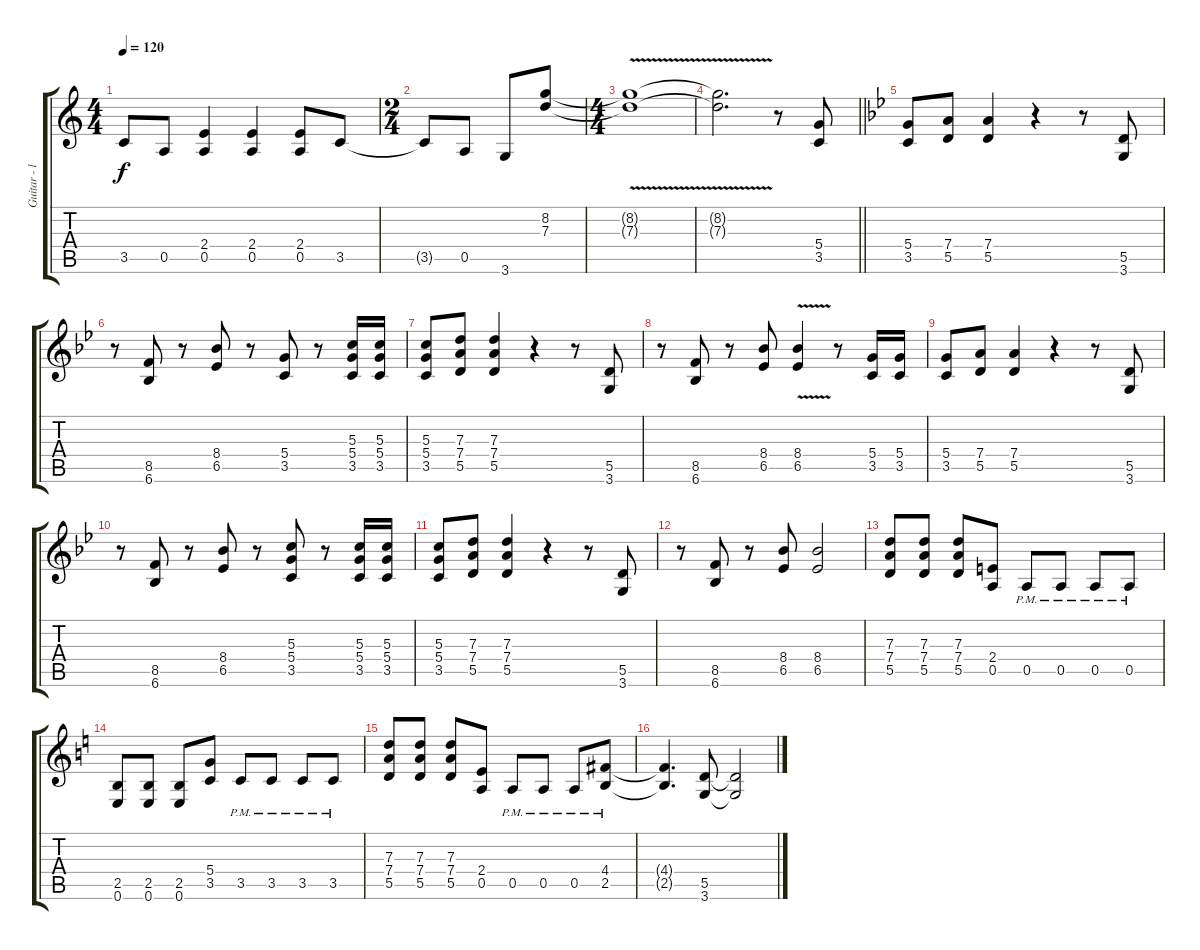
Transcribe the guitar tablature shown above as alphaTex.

\track ("Guitar - left" "Guitar - l") {instrument distortionguitar}
\staff {score tabs}
\tuning (E4 B3 G3 D3 A2 E2) {hide}
\ts (4 4)
\tempo 120
\clef g2
\ks c
3.5{t}.8{dy f} 0.5.8 (2.4 0.5).4 (2.4 0.5).4 (2.4 0.5).8 3.5.8 |
\ts (2 4)
3.5{t}.8 0.5.8 3.6.8 (8.2 7.3).8 |
\ts (4 4)
(8.2{v t} 7.3{v t}).1 |
\barLineRight lightlight
(8.2{t} 7.3{t}).2{d} r.8 (5.4 3.5).8 |
\ks bb
(5.4 3.5).8 (7.4 5.5).8 (7.4 5.5).4 r.4 r.8 (5.5 3.6).8 |
r.8 (8.5 6.6).8 r.8 (8.4 6.5).8 r.8 (5.4 3.5).8 r.8 (5.3 5.4 3.5).16 (5.3 5.4 3.5).16 |
(5.3 5.4 3.5).8 (7.3 7.4 5.5).8 (7.3 7.4 5.5).4 r.4 r.8 (5.5 3.6).8 |
r.8 (8.5 6.6).8 r.8 (8.4 6.5).8 (8.4{v} 6.5{v}).4 r.8 (5.4 3.5).16 (5.4 3.5).16 |
(5.4 3.5).8 (7.4 5.5).8 (7.4 5.5).4 r.4 r.8 (5.5 3.6).8 |
r.8 (8.5 6.6).8 r.8 (8.4 6.5).8 r.8 (5.3 5.4 3.5).8 r.8 (5.3 5.4 3.5).16 (5.3 5.4 3.5).16 |
(5.3 5.4 3.5).8 (7.3 7.4 5.5).8 (7.3 7.4 5.5).4 r.4 r.8 (5.5 3.6).8 |
r.8 (8.5 6.6).8 r.8 (8.4 6.5).8 (8.4 6.5).2 |
(7.3 7.4 5.5).8 (7.3 7.4 5.5).8 (7.3 7.4 5.5).8 (2.4 0.5).8 0.5{pm}.8 0.5{pm}.8 0.5{pm}.8 0.5{pm}.8 |
\ks c
(2.5 0.6).8 (2.5 0.6).8 (2.5 0.6).8 (5.4 3.5).8 3.5{pm}.8 3.5{pm}.8 3.5{pm}.8 3.5{pm}.8 |
(7.3 7.4 5.5).8 (7.3 7.4 5.5).8 (7.3 7.4 5.5).8 (2.4 0.5).8 0.5{pm}.8 0.5{pm}.8 0.5{pm}.8 (4.4{pm} 2.5{pm}).8 |
(4.4{t} 2.5{t}).4{d} (5.5 3.6).8 (5.5{t} 3.6{t}).2
